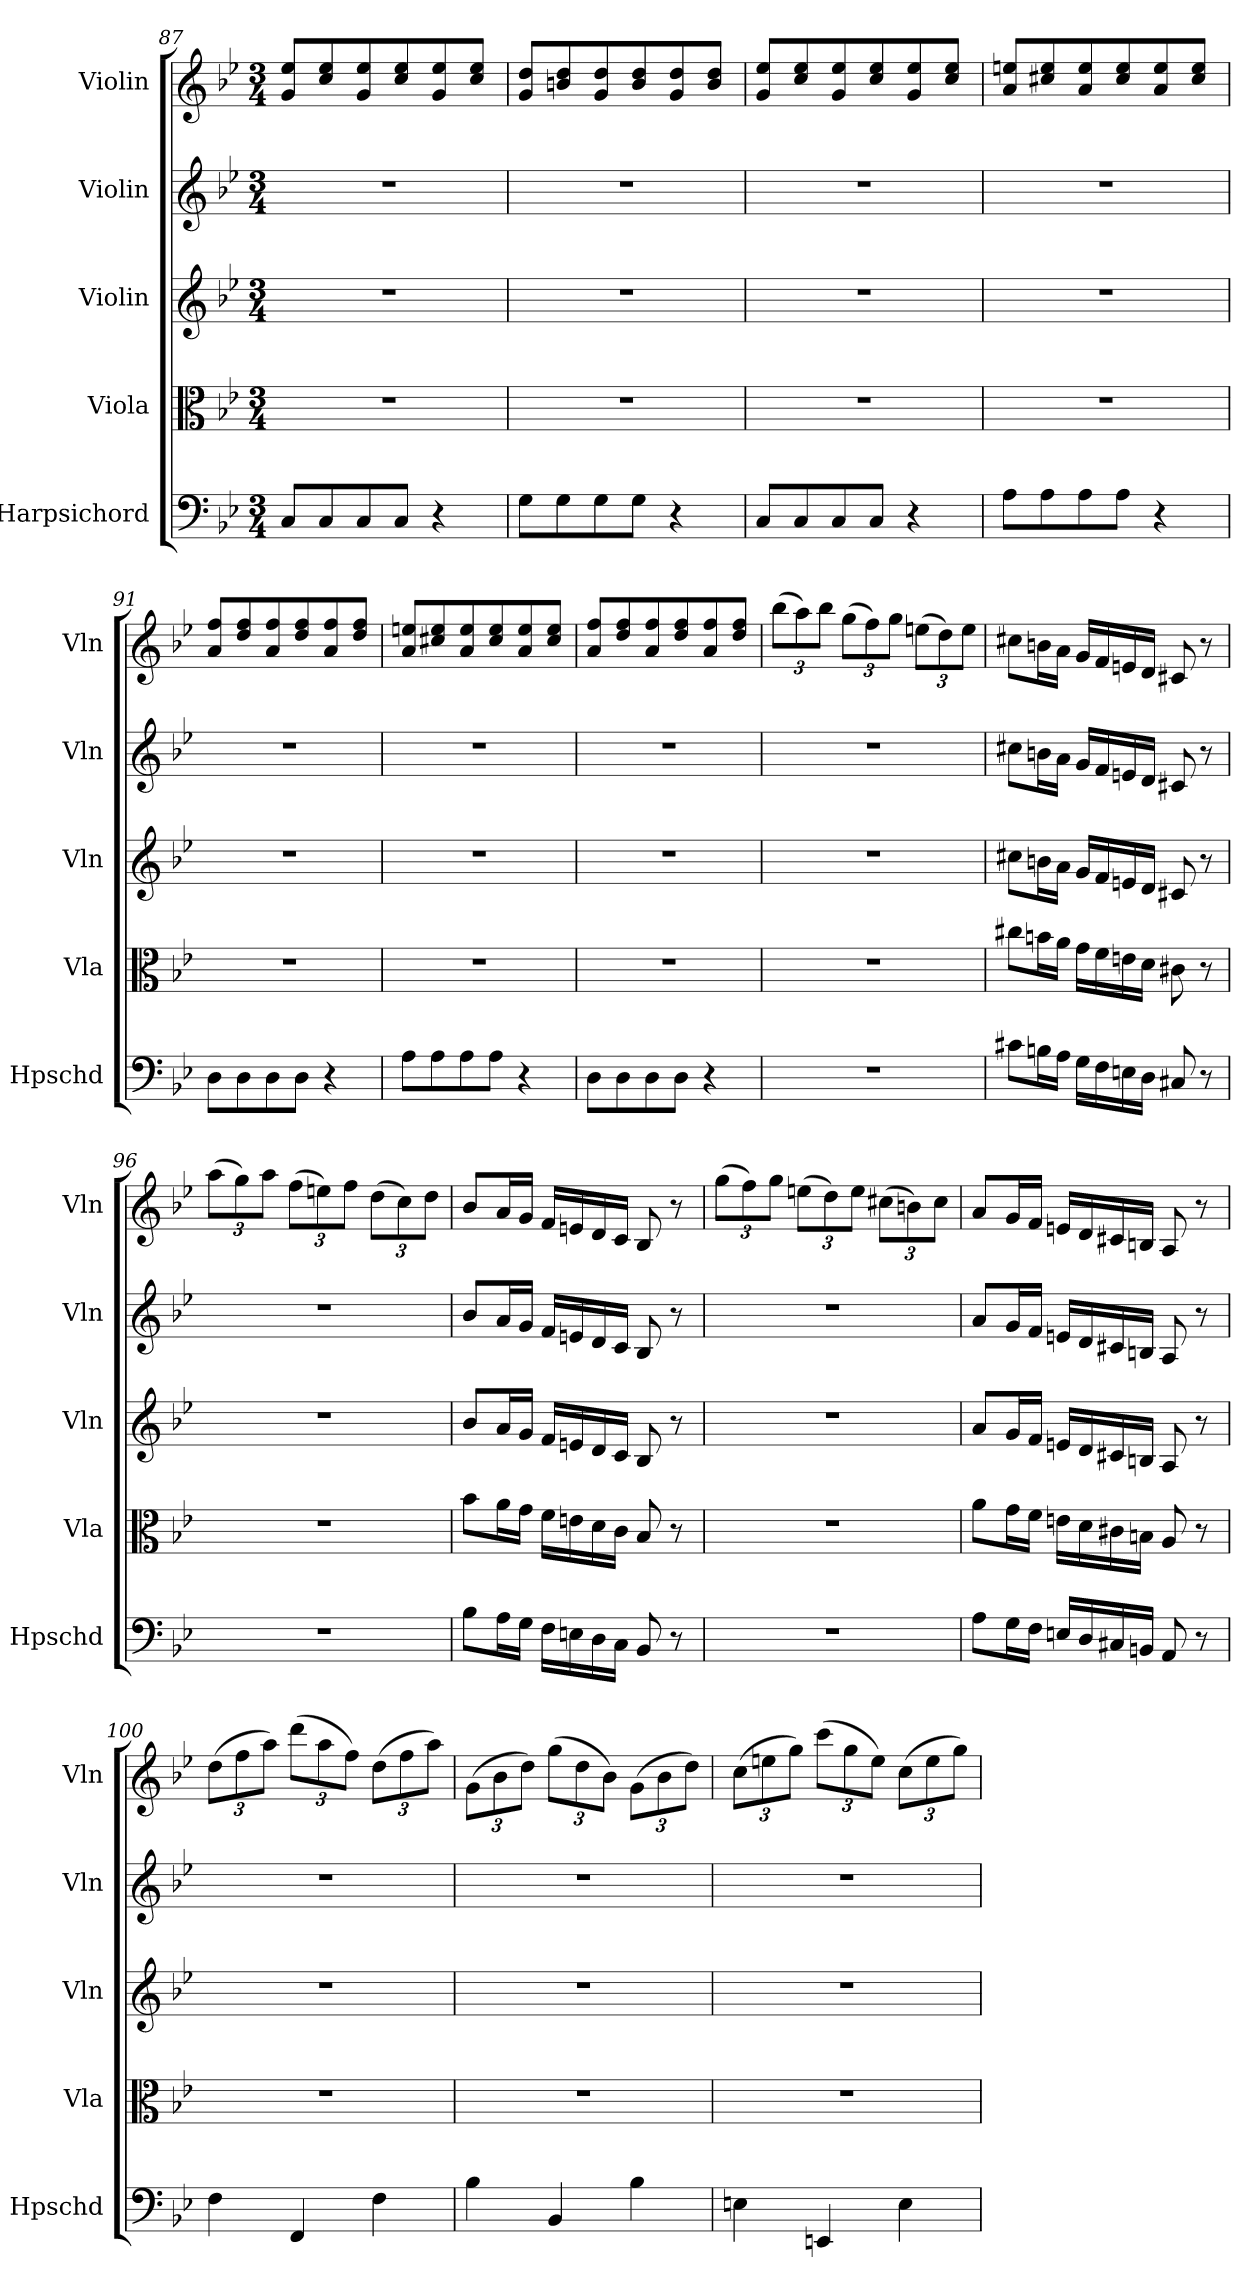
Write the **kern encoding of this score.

**kern	**kern	**kern	**kern	**kern
*part5	*part4	*part3	*part2	*part1
*staff5	*staff4	*staff3	*staff2	*staff1
*I"Harpsichord	*I"Viola	*I"Violin	*I"Violin	*I"Violin
*I'Hpschd	*I'Vla	*I'Vln	*I'Vln	*I'Vln
*clefF4	*clefC3	*clefG2	*clefG2	*clefG2
*k[b-e-]	*k[b-e-]	*k[b-e-]	*k[b-e-]	*k[b-e-]
*B-:	*B-:	*B-:	*B-:	*B-:
*M3/4	*M3/4	*M3/4	*M3/4	*M3/4
=87	=87	=87	=87	=87
8C/L	2.r	2.r	2.r	8g/ 8ee-/L
8C/	.	.	.	8cc/ 8ee-/
8C/	.	.	.	8g/ 8ee-/
8C/J	.	.	.	8cc/ 8ee-/
4r	.	.	.	8g/ 8ee-/
.	.	.	.	8cc/ 8ee-/J
=88	=88	=88	=88	=88
8G\L	2.r	2.r	2.r	8g/ 8dd/L
8G\	.	.	.	8bn/ 8dd/
8G\	.	.	.	8g/ 8dd/
8G\J	.	.	.	8b/ 8dd/
4r	.	.	.	8g/ 8dd/
.	.	.	.	8b/ 8dd/J
=89	=89	=89	=89	=89
8C/L	2.r	2.r	2.r	8g/ 8ee-/L
8C/	.	.	.	8cc/ 8ee-/
8C/	.	.	.	8g/ 8ee-/
8C/J	.	.	.	8cc/ 8ee-/
4r	.	.	.	8g/ 8ee-/
.	.	.	.	8cc/ 8ee-/J
=90	=90	=90	=90	=90
8A\L	2.r	2.r	2.r	8a/ 8een/L
8A\	.	.	.	8cc#X/ 8ee/
8A\	.	.	.	8a/ 8ee/
8A\J	.	.	.	8cc#/ 8ee/
4r	.	.	.	8a/ 8ee/
.	.	.	.	8cc#/ 8ee/J
=91	=91	=91	=91	=91
8D\L	2.r	2.r	2.r	8a/ 8ff/L
8D\	.	.	.	8dd/ 8ff/
8D\	.	.	.	8a/ 8ff/
8D\J	.	.	.	8dd/ 8ff/
4r	.	.	.	8a/ 8ff/
.	.	.	.	8dd/ 8ff/J
=92	=92	=92	=92	=92
8A\L	2.r	2.r	2.r	8a/ 8een/L
8A\	.	.	.	8cc#X/ 8ee/
8A\	.	.	.	8a/ 8ee/
8A\J	.	.	.	8cc#/ 8ee/
4r	.	.	.	8a/ 8ee/
.	.	.	.	8cc#/ 8ee/J
=93	=93	=93	=93	=93
8D\L	2.r	2.r	2.r	8a/ 8ff/L
8D\	.	.	.	8dd/ 8ff/
8D\	.	.	.	8a/ 8ff/
8D\J	.	.	.	8dd/ 8ff/
4r	.	.	.	8a/ 8ff/
.	.	.	.	8dd/ 8ff/J
=94	=94	=94	=94	=94
2.r	2.r	2.r	2.r	(12bb-\L
.	.	.	.	12aa\)
.	.	.	.	12bb-\J
.	.	.	.	(12gg\L
.	.	.	.	12ff\)
.	.	.	.	12gg\J
.	.	.	.	(12een\L
.	.	.	.	12dd\)
.	.	.	.	12ee\J
=95	=95	=95	=95	=95
8c#X\L	8cc#X\L	8cc#X\L	8cc#X\L	8cc#X\L
16Bn\L	16bn\L	16bn\L	16bn\L	16bn\L
16A\JJ	16a\JJ	16a\JJ	16a\JJ	16a\JJ
16G\LL	16g\LL	16g/LL	16g/LL	16g/LL
16F\	16f\	16f/	16f/	16f/
16En\	16en\	16en/	16en/	16en/
16D\JJ	16d\JJ	16d/JJ	16d/JJ	16d/JJ
8C#X/	8c#X\	8c#X/	8c#X/	8c#X/
8r	8r	8r	8r	8r
=96	=96	=96	=96	=96
2.r	2.r	2.r	2.r	(12aa\L
.	.	.	.	12gg\)
.	.	.	.	12aa\J
.	.	.	.	(12ff\L
.	.	.	.	12een\)
.	.	.	.	12ff\J
.	.	.	.	(12dd\L
.	.	.	.	12cc\)
.	.	.	.	12dd\J
=97	=97	=97	=97	=97
8B-\L	8b-\L	8b-/L	8b-/L	8b-/L
16A\L	16a\L	16a/L	16a/L	16a/L
16G\JJ	16g\JJ	16g/JJ	16g/JJ	16g/JJ
16F\LL	16f\LL	16f/LL	16f/LL	16f/LL
16En\	16en\	16en/	16en/	16en/
16D\	16d\	16d/	16d/	16d/
16C\JJ	16c\JJ	16c/JJ	16c/JJ	16c/JJ
8BB-/	8B-/	8B-/	8B-/	8B-/
8r	8r	8r	8r	8r
=98	=98	=98	=98	=98
2.r	2.r	2.r	2.r	(12gg\L
.	.	.	.	12ff\)
.	.	.	.	12gg\J
.	.	.	.	(12een\L
.	.	.	.	12dd\)
.	.	.	.	12ee\J
.	.	.	.	(12cc#X\L
.	.	.	.	12bn\)
.	.	.	.	12cc#\J
=99	=99	=99	=99	=99
8A\L	8a\L	8a/L	8a/L	8a/L
16G\L	16g\L	16g/L	16g/L	16g/L
16F\JJ	16f\JJ	16f/JJ	16f/JJ	16f/JJ
16En/LL	16en\LL	16en/LL	16en/LL	16en/LL
16D/	16d\	16d/	16d/	16d/
16C#X/	16c#X\	16c#X/	16c#X/	16c#X/
16BBn/JJ	16Bn\JJ	16Bn/JJ	16Bn/JJ	16Bn/JJ
8AA/	8A/	8A/	8A/	8A/
8r	8r	8r	8r	8r
=100	=100	=100	=100	=100
4F\	2.r	2.r	2.r	(12dd\L
.	.	.	.	12ff\
.	.	.	.	12aa\J)
4FF/	.	.	.	(12ddd\L
.	.	.	.	12aa\
.	.	.	.	12ff\J)
4F\	.	.	.	(12dd\L
.	.	.	.	12ff\
.	.	.	.	12aa\J)
=101	=101	=101	=101	=101
4B-\	2.r	2.r	2.r	(12g\L
.	.	.	.	12b-\
.	.	.	.	12dd\J)
4BB-/	.	.	.	(12gg\L
.	.	.	.	12dd\
.	.	.	.	12b-\J)
4B-\	.	.	.	(12g\L
.	.	.	.	12b-\
.	.	.	.	12dd\J)
=102	=102	=102	=102	=102
4En\	2.r	2.r	2.r	(12cc\L
.	.	.	.	12een\
.	.	.	.	12gg\J)
4EEn/	.	.	.	(12ccc\L
.	.	.	.	12gg\
.	.	.	.	12ee\J)
4E\	.	.	.	(12cc\L
.	.	.	.	12ee\
.	.	.	.	12gg\J)
=	=	=	=	=
*-	*-	*-	*-	*-
